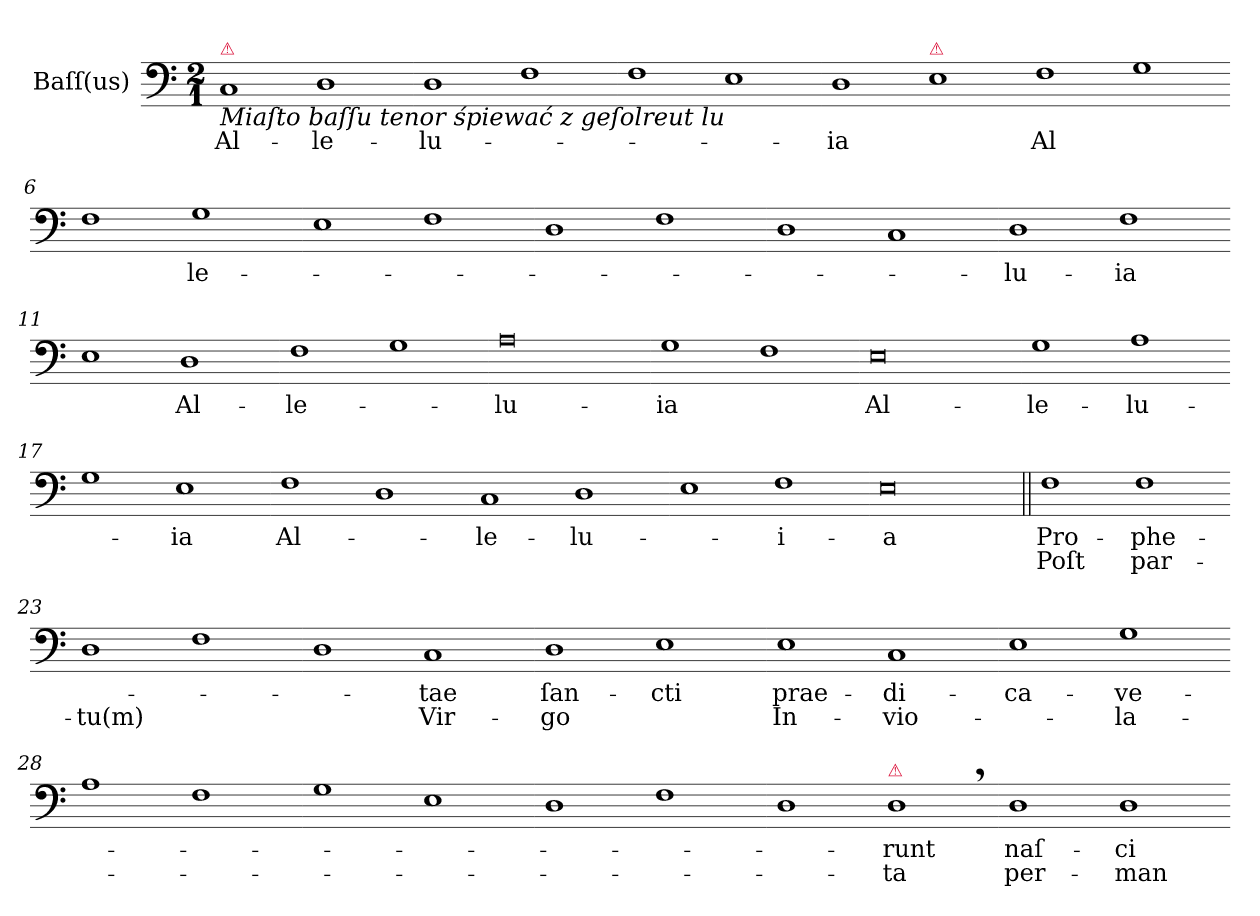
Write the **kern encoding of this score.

**kern	**text	**text
*part1	*part1	*part1
*staff1	*staff1	*staff1
*I"Baſſ(us)	*	*
*clefF4	*	*
*k[]	*	*
*M2/1	*	*
=1	=1	=1
!LO:TX:b:i:t=Miaſto baſſu tenor śpiewać z geſolreut lu	!	!
!LO:TX:a:color=crimson:t=⚠	!	!
1C	Al-	.
1D	-le-	.
=2-	=2-	=2-
1D	-lu-	.
1F	.	.
=3-	=3-	=3-
1F	.	.
1E	.	.
=4-	=4-	=4-
1D	ia	.
!LO:TX:a:color=crimson:t=⚠	!	!
1E	.	.
=5-	=5-	=5-
1F	Al	.
1G	.	.
=6-	=6-	=6-
1F	.	.
1G	-le-	.
=7-	=7-	=7-
1E	.	.
1F	.	.
=8-	=8-	=8-
1D	.	.
1F	.	.
=9-	=9-	=9-
1D	.	.
1C	.	.
=10-	=10-	=10-
1D	-lu-	.
1F	-ia	.
=11-	=11-	=11-
1E	.	.
!	!LO:LY:i	!
1D	Al-	.
=12-	=12-	=12-
!	!LO:LY:i	!
1F	-le-	.
1G	.	.
=13-	=13-	=13-
!	!LO:LY:i	!
0A	-lu-	.
=14-	=14-	=14-
!	!LO:LY:i	!
1G	-ia	.
1F	.	.
=15-	=15-	=15-
!	!LO:LY:i	!
0E	Al-	.
=16-	=16-	=16-
!	!LO:LY:i	!
1G	-le-	.
!	!LO:LY:i	!
1A	-lu-	.
=17-	=17-	=17-
1G	.	.
!	!LO:LY:i	!
1E	-ia	.
=18-	=18-	=18-
!	!LO:LY:i	!
1F	Al-	.
1D	.	.
=19-	=19-	=19-
!	!LO:LY:i	!
1C	-le-	.
!	!LO:LY:i	!
1D	-lu-	.
=20-	=20-	=20-
1E	.	.
!	!LO:LY:i	!
1F	-i-	.
=21-	=21-	=21-
!	!LO:LY:i	!
0E	-a	.
=22||	=22||	=22||
1F	Pro-	Poſt
1F	-phe-	par-
=23-	=23-	=23-
1D	.	-tu(m)
1F	.	.
=24-	=24-	=24-
1D	.	.
1C	-tae	Vir-
=25-	=25-	=25-
1D	ſan-	-go
1E	-cti	.
=26-	=26-	=26-
1E	prae-	In-
1C	-di-	-vio-
=27-	=27-	=27-
1E	-ca-	.
1G	-ve-	-la-
=28-	=28-	=28-
1A	.	.
1F	.	.
=29-	=29-	=29-
1G	.	.
1E	.	.
=30-	=30-	=30-
1D	.	.
1F	.	.
=31-	=31-	=31-
1D	.	.
!LO:TX:a:color=crimson:t=⚠	!	!
1D,<	-runt	-ta
=32-	=32-	=32-
1D	naſ-	per-
1D	-ci	-man-
=-	=-	=-
*-	*-	*-
